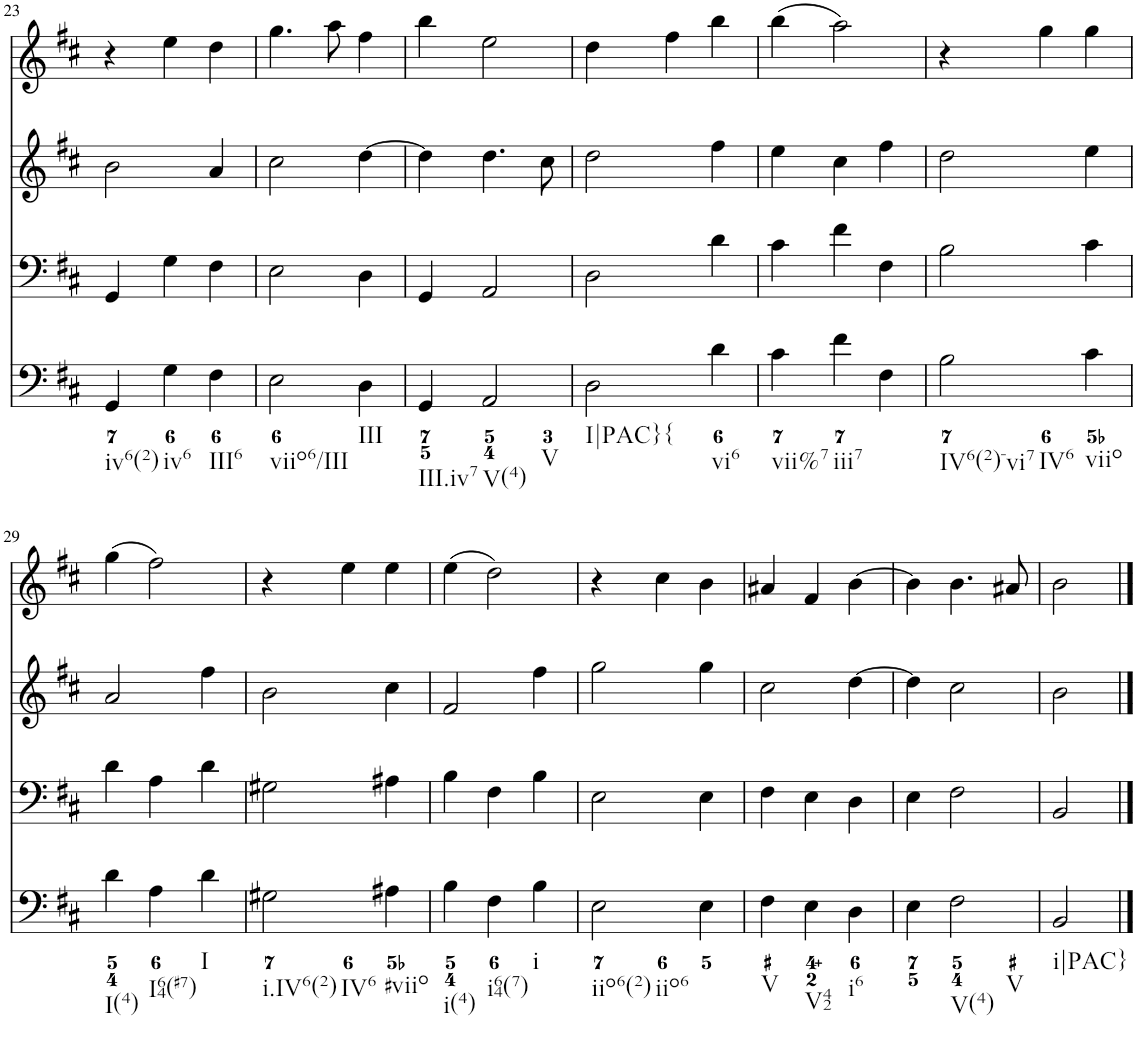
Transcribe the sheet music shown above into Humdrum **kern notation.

**kern	**kern	**kern	**kern
*part4	*part3	*part2	*part1
*staff4	*staff3	*staff2	*staff1
*I"Piano	*I"Piano	*I"Piano	*I"Piano
*I'Pno	*I'Pno	*I'Pno	*I'Pno
!!LO:PB:g=z
*clefF4	*clefF4	*clefG2	*clefG2
*k[f#c#]	*k[f#c#]	*k[f#c#]	*k[f#c#]
*b:	*b:	*b:	*b:
*M3/4	*M3/4	*M3/4	*M3/4
=23	=23	=23	=23
!LO:TX:b:t=iv6(2)	!	!	!
4GG/	4GG/	2b\	4r
!LO:TX:b:t=iv6	!	!	!
4G\	4G\	.	4ee\
!LO:TX:b:t=III6	!	!	!
4F#\	4F#\	4a/	4dd\
=24	=24	=24	=24
!LO:TX:b:t=viio6/III	!	!	!
2E\	2E\	2cc#\	4.gg\
.	.	.	8aa\
!LO:TX:b:t=III	!	!	!
4D\	4D\	[4dd\	4ff#\
=25	=25	=25	=25
!LO:TX:b:t=III.iv7	!	!	!
4GG/	4GG/	4dd\]	4bb\
!LO:TX:b:t=V(4)	!	!	!
!LO:TX:b:t=V	!	!	!
2AA/	2AA/	4.dd\	2ee\
.	.	8cc#\	.
=26	=26	=26	=26
!LO:TX:b:t=I|PAC}	!	!	!
!LO:TX:b:t={	!	!	!
2D\	2D\	2dd\	4dd\
.	.	.	4ff#\
!LO:TX:b:t=vi6	!	!	!
4d\	4d\	4ff#\	4bb\
=27	=27	=27	=27
!LO:TX:b:t=vii%7	!	!	!
4c#\	4c#\	4ee\	(4bb\
!LO:TX:b:t=iii7	!	!	!
4f#\	4f#\	4cc#\	2aa\)
4F#\	4F#\	4ff#\	.
=28	=28	=28	=28
!LO:TX:b:t=IV6(2)-vi7	!	!	!
!LO:TX:b:t=IV6	!	!	!
2B\	2B\	2dd\	4r
.	.	.	4gg\
!LO:TX:b:t=viio	!	!	!
4c#\	4c#\	4ee\	4gg\
!!LO:LB:g=z
=29	=29	=29	=29
!LO:TX:b:t=I(4)	!	!	!
4d\	4d\	2a/	(4gg\
!LO:TX:b:t=I64(#7)	!	!	!
4A\	4A\	.	2ff#\)
!LO:TX:b:t=I	!	!	!
4d\	4d\	4ff#\	.
=30	=30	=30	=30
!LO:TX:b:t=i.IV6(2)	!	!	!
!LO:TX:b:t=IV6	!	!	!
2G#X\	2G#X\	2b\	4r
.	.	.	4ee\
!LO:TX:b:t=#viio	!	!	!
4A#X\	4A#X\	4cc#\	4ee\
=31	=31	=31	=31
!LO:TX:b:t=i(4)	!	!	!
4B\	4B\	2f#/	(4ee\
!LO:TX:b:t=i64(7)	!	!	!
4F#\	4F#\	.	2dd\)
!LO:TX:b:t=i	!	!	!
4B\	4B\	4ff#\	.
=32	=32	=32	=32
!LO:TX:b:t=iio6(2)	!	!	!
!LO:TX:b:t=iio6	!	!	!
2E\	2E\	2gg\	4r
.	.	.	4cc#\
4E\	4E\	4gg\	4b\
=33	=33	=33	=33
!LO:TX:b:t=V	!	!	!
4F#\	4F#\	2cc#\	4a#X/
!LO:TX:b:t=V42	!	!	!
4E\	4E\	.	4f#/
!LO:TX:b:t=i6	!	!	!
4D\	4D\	[4dd\	[4b\
=34	=34	=34	=34
4E\	4E\	4dd\]	4b\]
!LO:TX:b:t=V(4)	!	!	!
!LO:TX:b:t=V	!	!	!
2F#\	2F#\	2cc#\	4.b\
.	.	.	8a#X/
=35	=35	=35	=35
!LO:TX:b:t=i|PAC}	!	!	!
2BB/	2BB/	2b\	2b\
==	==	==	==
*-	*-	*-	*-
